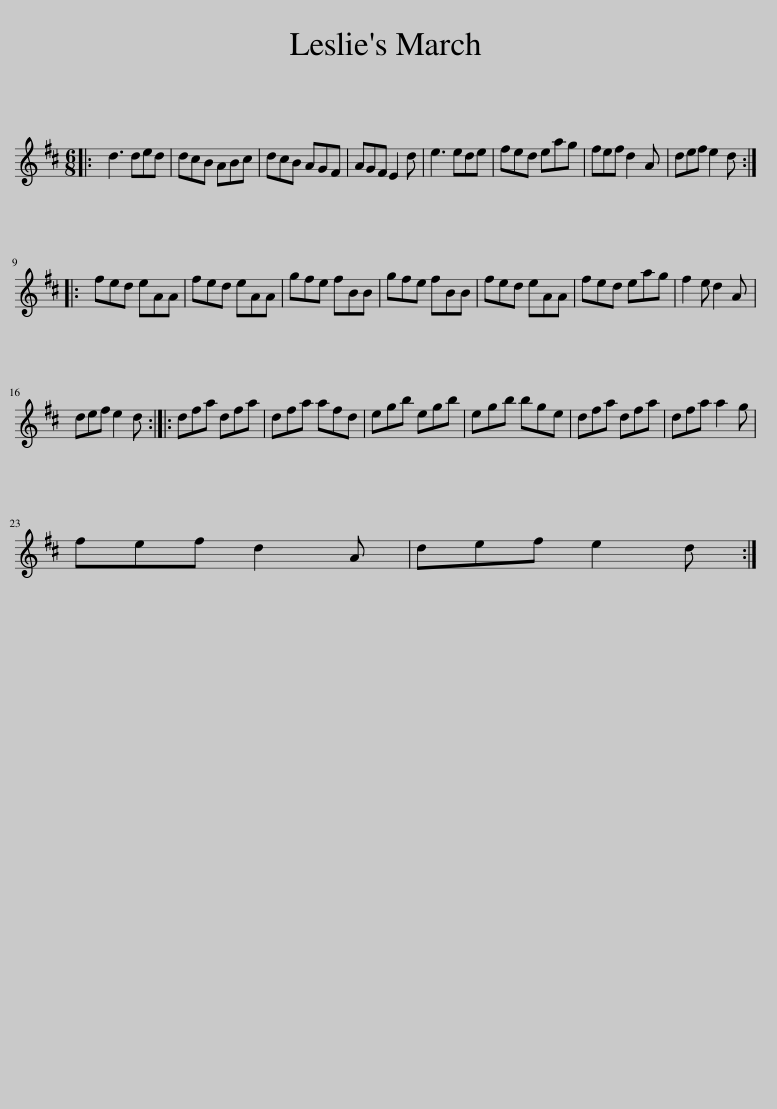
X:1
L:1/8
M:6/8
I:linebreak $
K:D
V:1 treble
V:1
|: d3 ded | dcB ABc | dcB AGF | AGF E2 d | e3 ede | %5
 fed eag | fef d2 A | def e2 d ::$ fed eAA | fed eAA | %10
 gfe fBB | gfe fBB | fed eAA | fed eag | f2 e d2 A |$ %15
 def e2 d :: dfa dfa | dfa afd | egb egb | egb bge | %20
 dfa dfa | dfa a2 g |$ fef d2 A | def e2 d :| %24
